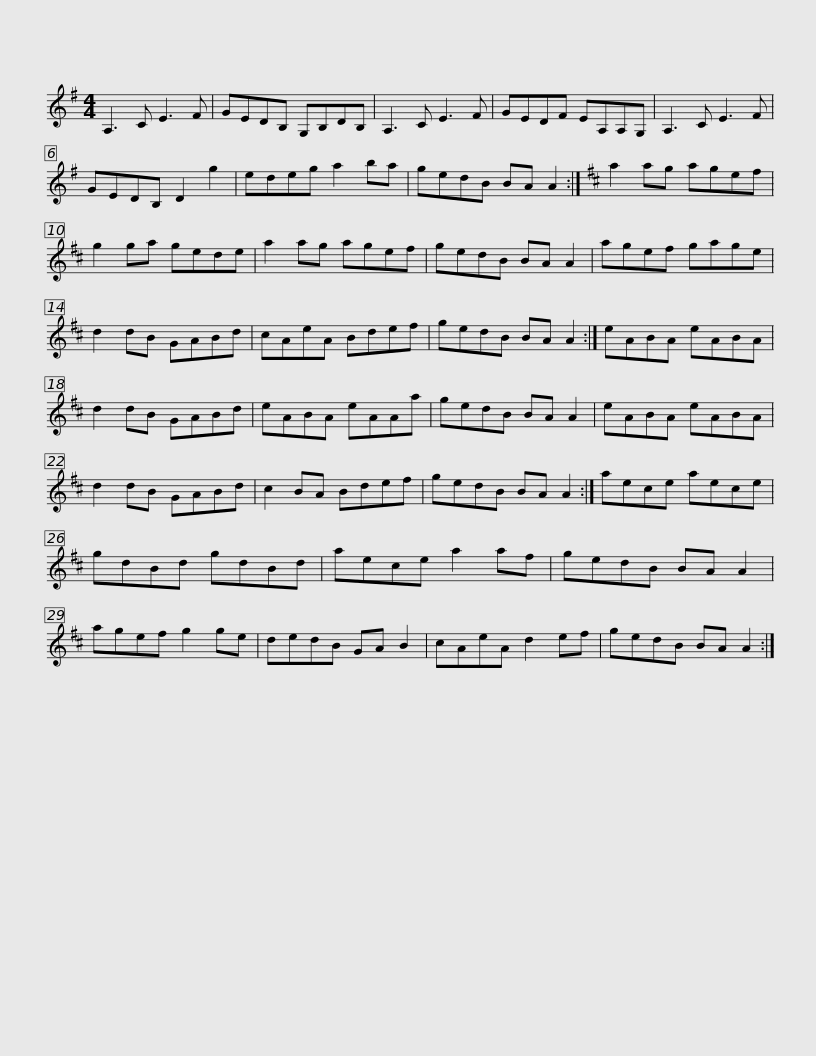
X:1
L:1/8
M:4/4
I:linebreak $
K:G
V:1 treble
V:1
 A,3 C E3 F | GEDB, G,B,DB, | A,3 C E3 F | GEDF EA,A,G, | A,3 C E3 F | %5
 GEDB, D2 g2 |$ edeg a2 ba | gedB BA A2 :|[K:D] a2 ag agef | g2 ga gede | %10
 a2 ag agef |$ gedB BA A2 | agef gage | d2 dB GABd | cAeA Bdef | %15
 gedB BA A2 :|$ eABA eABA | d2 dB GABd | eABA eAAa | gedB BA A2 | %20
 eABA eABA | d2 dB GABd |$ c2 BA Bdef | gedB BA A2 :| aece aece | %25
 gdBd gdBd | aece a2 af | gedB BA A2 |$ agef g2 ge | dedB GA B2 | %30
 cAeA d2 ef | gedB BA A2 :| %32
